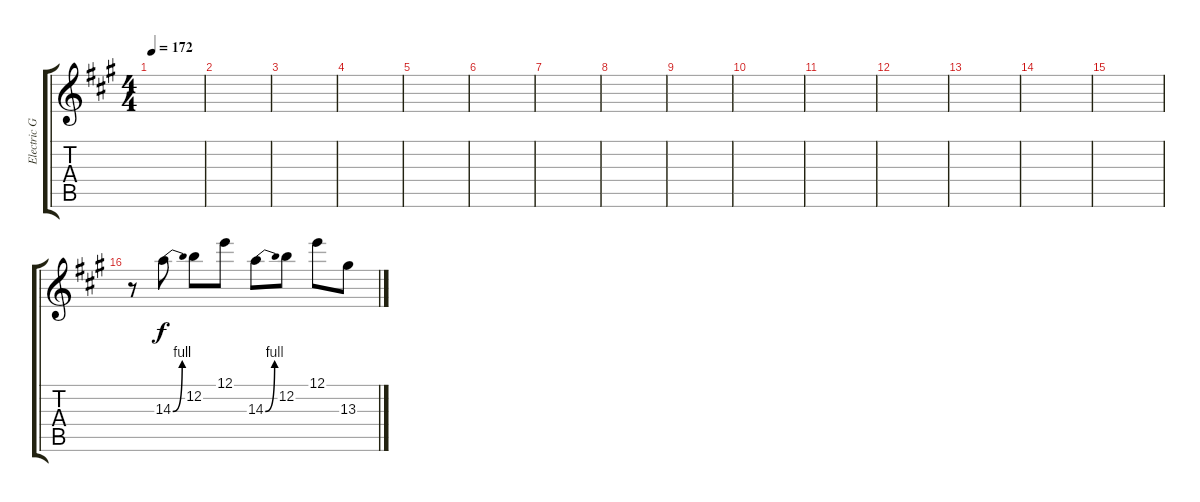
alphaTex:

\track ("Electric Guitar 4" "Electric G") {instrument overdrivenguitar}
\staff {score tabs}
\tuning (E4 B3 G3 D3 A2 E2) {hide}
\ts (4 4)
\tempo 172
\clef g2
\ks a
|
|
|
|
|
|
|
|
|
|
|
|
|
|
|
r.8 14.3{be (bend 0 0 60 4)}.8 12.2.8 12.1.8 14.3{be (bend 0 0 60 4)}.8 12.2.8 12.1.8 13.3.8
